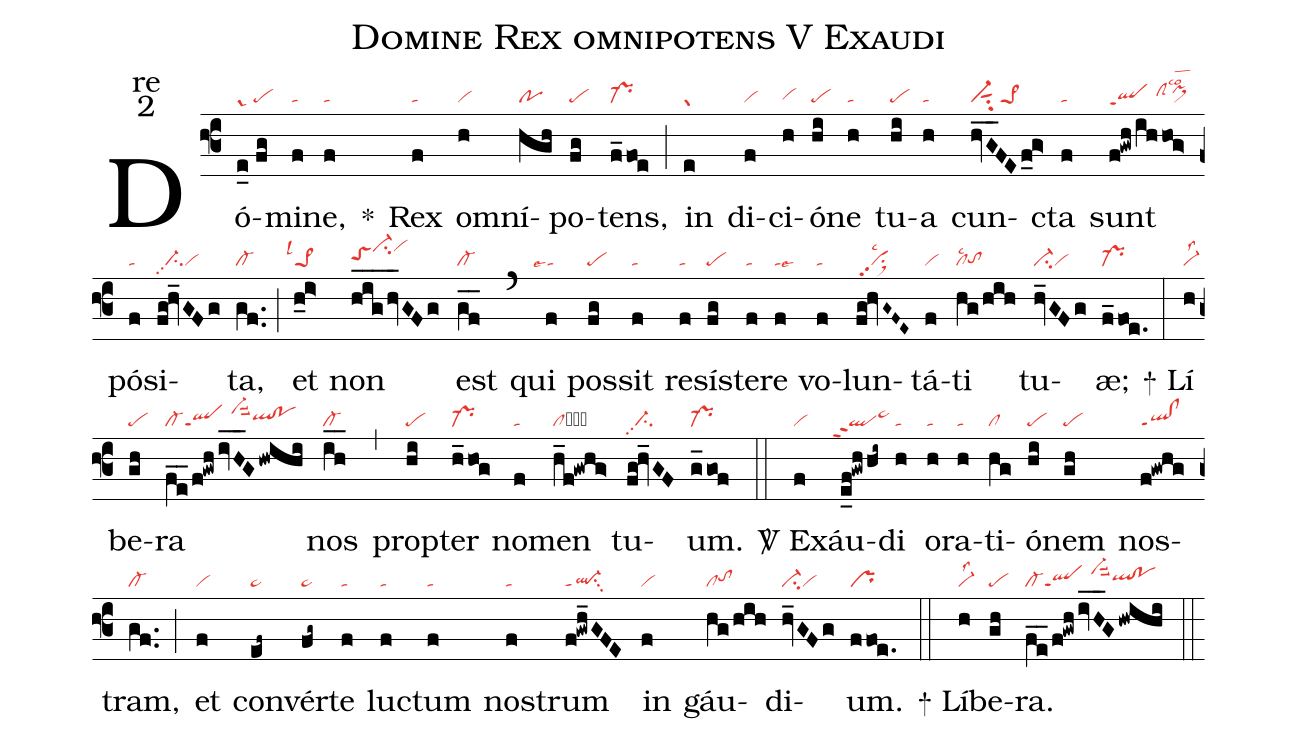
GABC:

name:Domine Rex omnipotens V Exaudi;
office-part:re;
mode:2;
nabc-lines:1;
%%
(f3) Dó(e_0//fg|gr-/pe)mi(f|ta)ne,(f|ta) <sp>*</sp>() Rex(f|ta) om(h|vi)ní(hgh|po)po(fg|pe)tens,(f_foe|pr-) (;) in(e|gr) di(f|vi)ci(h|vihg)ó(hi|pe)ne(h|ta) tu(hi|pe)a(h|ta) cun(hvG__FEf_g>|vi-sut1su2/pe>1)cta(f|ta) sunt(f!gwh/ihhog>|qlheppt1/clShhpi>hilsco2) pó(f|ta)si(fg!hv_GFg|//ci-pp2vi)ta,(gf..|cl-) (;) et(h_i>|``pe>1lsl1) non(hig___hv_GFg|toShhci-hkvihk) est(gf__|cl-) (`) qui(f|```talse4) pos(fg|pe)sit(f|ta) re(f|ta)sís(fg|pe)te(f|ta)re(f|talse6) vo(f|ta)lun(fg!hvG~F~E~|/ci>pp2lsc2)tá(f|vi)ti(hg/hih|cllsc2tohg) tu(hv_GFg|ci-vi)æ;(f_foe.|pr-) (:)

<sp>+</sp> Lí(h|vi-lss2)be(gh|pe)ra(fe__/f!gwh/ivH__G/hwihi|cl-qlppt1/vi-hjsuu2qlhh!pohh) nos(ih__|cl-) (,) prop(hi|pe)ter(h_hog|pr-) no(f|ta)men(h_f!gwhg>|clql!cl>1) tu(fg!hv_GF|//ci-pp2)um.(g_gof|pr-) (::)

<sp>V/</sp> E(f|vi)xáu(e_f!gwh/hi~|``qlppt2pe~hi)di(h|ta) o(h|ta)ra(h|ta)ti(hg|cl)ó(hi|pe)nem(gh|pe) nos(f!gwhg|ql!clppt1)tram,(gf..|cl-) (;) et(f|vi) con(ef~|pe~)vér(fg~|pe~)te(f|ta) luc(f|ta)tum(f|ta) nos(f|ta)trum(f!gwh_GFE|ql-ppt1su3) in(f|vi) gáu(hg/hih|cltohh)di(hv_GFg|ci-vi)um.(ffoe.|pr) (::)

<sp>+</sp> Lí(h|vi-lss2)be(gh|pe)ra.(fe__/f!gwh/ivH__G/hwihi|cl-qlppt1/vi-hjsuu2qlhh!pohh) (::)
